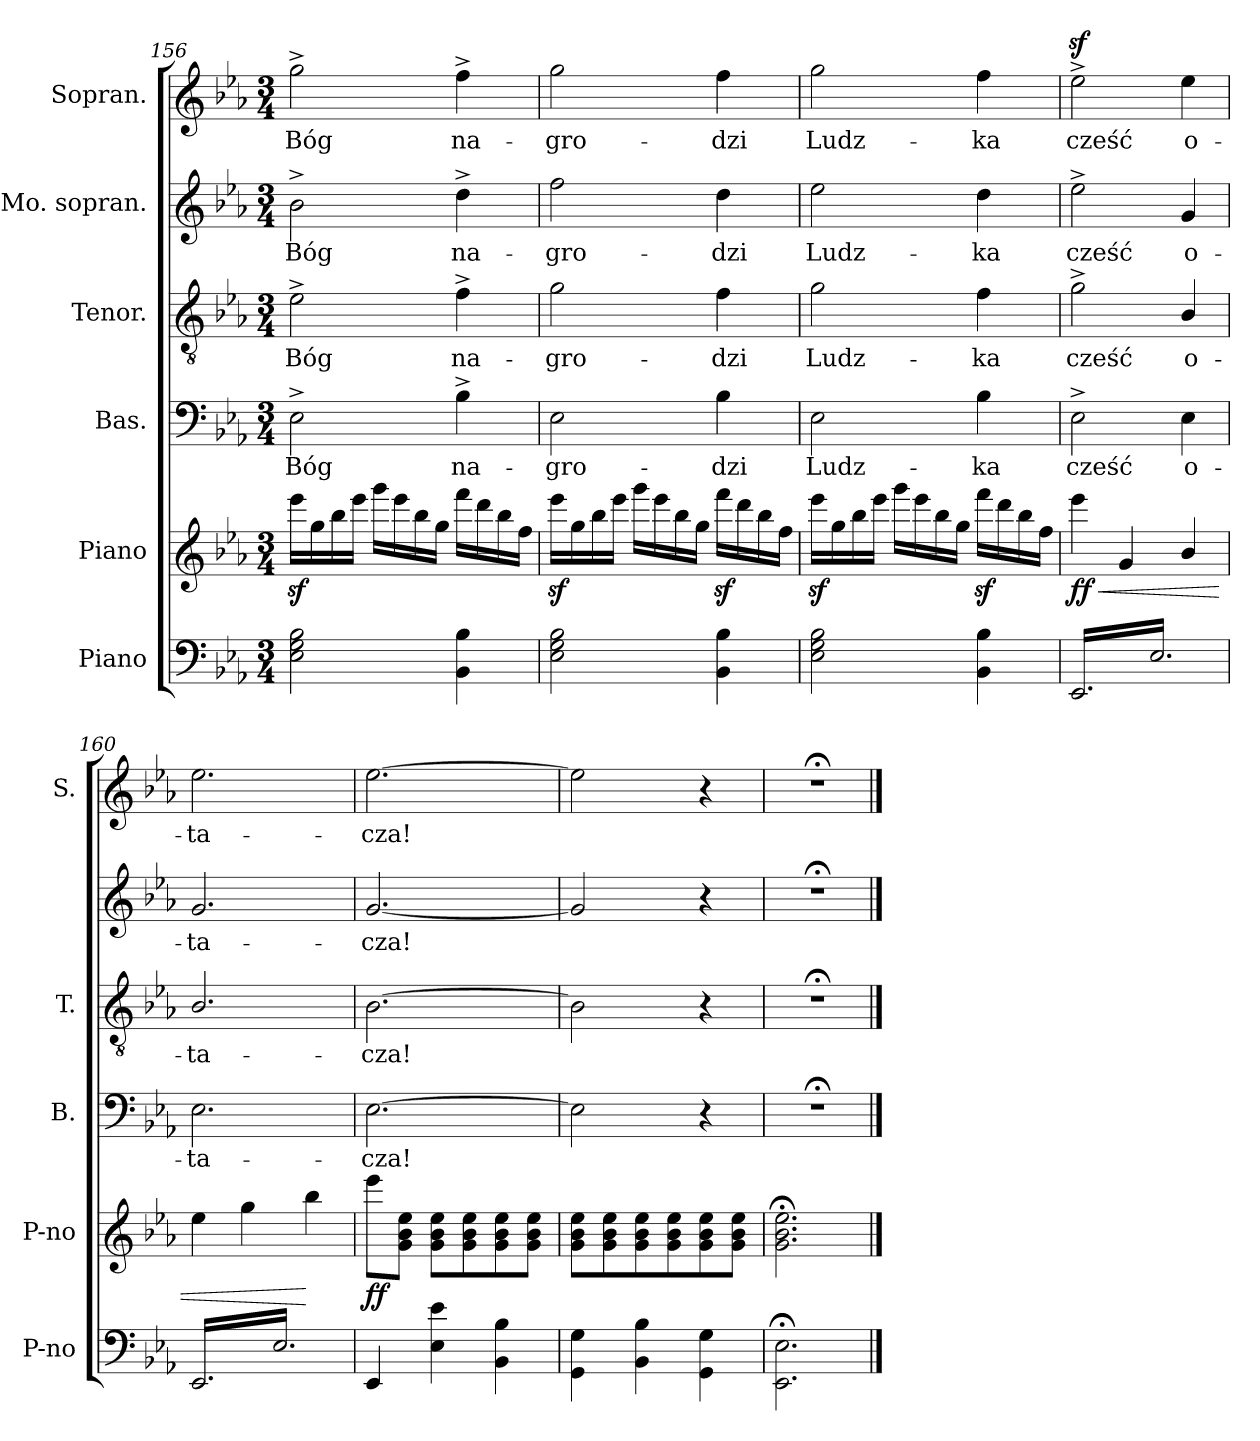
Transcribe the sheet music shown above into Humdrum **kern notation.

**kern	**kern	**dynam	**kern	**text	**kern	**text	**kern	**text	**kern	**text
*part6	*part5	*part5	*part4	*part4	*part3	*part3	*part2	*part2	*part1	*part1
*staff6	*staff5	*staff5	*staff4	*staff4	*staff3	*staff3	*staff2	*staff2	*staff1	*staff1
*I"Piano	*I"Piano	*	*I"Bas.	*	*I"Tenor.	*	*I"Mo. sopran.	*	*I"Sopran.	*
*I'P-no	*I'P-no	*	*I'B.	*	*I'T.	*	*	*	*I'S.	*
*clefF4	*clefG2	*	*clefF4	*	*clefGv2	*	*clefG2	*	*clefG2	*
*k[b-e-a-]	*k[b-e-a-]	*	*k[b-e-a-]	*	*k[b-e-a-]	*	*k[b-e-a-]	*	*k[b-e-a-]	*
*E-:	*E-:	*	*E-:	*	*E-:	*	*E-:	*	*E-:	*
*M3/4	*M3/4	*	*M3/4	*	*M3/4	*	*M3/4	*	*M3/4	*
=156	=156	=156	=156	=156	=156	=156	=156	=156	=156	=156
2E-\ 2G\ 2B-\	16eee-z\LL	.	2E-^\	Bóg	2e-^\	Bóg	2b-^\	Bóg	2gg^\	Bóg
.	16gg\	.	.	.	.	.	.	.	.	.
.	16bb-\	.	.	.	.	.	.	.	.	.
.	16eee-\JJ	.	.	.	.	.	.	.	.	.
.	16ggg\LL	.	.	.	.	.	.	.	.	.
.	16eee-\	.	.	.	.	.	.	.	.	.
.	16bb-\	.	.	.	.	.	.	.	.	.
.	16gg\JJ	.	.	.	.	.	.	.	.	.
4BB-\ 4B-\	16fff\LL	.	4B-^\	na-	4f^\	na-	4dd^\	na-	4ff^\	na-
.	16ddd\	.	.	.	.	.	.	.	.	.
.	16bb-\	.	.	.	.	.	.	.	.	.
.	16ff\JJ	.	.	.	.	.	.	.	.	.
=157	=157	=157	=157	=157	=157	=157	=157	=157	=157	=157
2E-\ 2G\ 2B-\	16eee-z\LL	.	2E-\	-gro-	2g\	-gro-	2ff\	-gro-	2gg\	-gro-
.	16gg\	.	.	.	.	.	.	.	.	.
.	16bb-\	.	.	.	.	.	.	.	.	.
.	16eee-\JJ	.	.	.	.	.	.	.	.	.
.	16ggg\LL	.	.	.	.	.	.	.	.	.
.	16eee-\	.	.	.	.	.	.	.	.	.
.	16bb-\	.	.	.	.	.	.	.	.	.
.	16gg\JJ	.	.	.	.	.	.	.	.	.
4BB-\ 4B-\	16fffz\LL	.	4B-\	-dzi	4f\	-dzi	4dd\	-dzi	4ff\	-dzi
.	16ddd\	.	.	.	.	.	.	.	.	.
.	16bb-\	.	.	.	.	.	.	.	.	.
.	16ff\JJ	.	.	.	.	.	.	.	.	.
=158	=158	=158	=158	=158	=158	=158	=158	=158	=158	=158
2E-\ 2G\ 2B-\	16eee-z\LL	.	2E-\	Ludz-	2g\	Ludz-	2ee-\	Ludz-	2gg\	Ludz-
.	16gg\	.	.	.	.	.	.	.	.	.
.	16bb-\	.	.	.	.	.	.	.	.	.
.	16eee-\JJ	.	.	.	.	.	.	.	.	.
.	16ggg\LL	.	.	.	.	.	.	.	.	.
.	16eee-\	.	.	.	.	.	.	.	.	.
.	16bb-\	.	.	.	.	.	.	.	.	.
.	16gg\JJ	.	.	.	.	.	.	.	.	.
4BB-\ 4B-\	16fffz\LL	.	4B-\	-ka	4f\	-ka	4dd\	-ka	4ff\	-ka
.	16ddd\	.	.	.	.	.	.	.	.	.
.	16bb-\	.	.	.	.	.	.	.	.	.
.	16ff\JJ	.	.	.	.	.	.	.	.	.
=159	=159	=159	=159	=159	=159	=159	=159	=159	=159	=159
!	!	!LO:HP:b	!	!	!	!	!	!	!	!
*tremolo	*	*	*	*	*	*	*	*	*	*
16EE-/LL	4eee-\	< ff	2E-^\	cześć	2g^\	cześć	2ee-^\	cześć	2ee-z>^\	cześć
16E-/	.	.	.	.	.	.	.	.	.	.
16EE-/	.	.	.	.	.	.	.	.	.	.
16E-/	.	.	.	.	.	.	.	.	.	.
16EE-/	4g/	.	.	.	.	.	.	.	.	.
16E-/	.	.	.	.	.	.	.	.	.	.
16EE-/	.	.	.	.	.	.	.	.	.	.
16E-/	.	.	.	.	.	.	.	.	.	.
16EE-/	4b-/	.	4E-\	o-	4B-/	o-	4g/	o-	4ee-\	o-
16E-/	.	.	.	.	.	.	.	.	.	.
16EE-/	.	.	.	.	.	.	.	.	.	.
16E-/JJ	.	.	.	.	.	.	.	.	.	.
=160	=160	=160	=160	=160	=160	=160	=160	=160	=160	=160
16EE-/LL	4ee-\	.	2.E-\	-ta-	2.B-/	-ta-	2.g/	-ta-	2.ee-\	-ta-
16E-/	.	.	.	.	.	.	.	.	.	.
16EE-/	.	.	.	.	.	.	.	.	.	.
16E-/	.	.	.	.	.	.	.	.	.	.
16EE-/	4gg\	.	.	.	.	.	.	.	.	.
16E-/	.	.	.	.	.	.	.	.	.	.
16EE-/	.	.	.	.	.	.	.	.	.	.
16E-/	.	.	.	.	.	.	.	.	.	.
16EE-/	4bb-\	[	.	.	.	.	.	.	.	.
16E-/	.	.	.	.	.	.	.	.	.	.
16EE-/	.	.	.	.	.	.	.	.	.	.
16E-/JJ	.	.	.	.	.	.	.	.	.	.
*Xtremolo	*	*	*	*	*	*	*	*	*	*
=161	=161	=161	=161	=161	=161	=161	=161	=161	=161	=161
4EE-/	8eee-\L	ff	[2.E-\	-cza!	[2.B-\	-cza!	[2.g/	-cza!	[2.ee-\	-cza!
.	.	.	.	.	.	.	.	.	.	.
.	8g\ 8b-\ 8ee-\J	.	.	.	.	.	.	.	.	.
.	.	.	.	.	.	.	.	.	.	.
4E-\ 4e-\	8g\ 8b-\ 8ee-\L	.	.	.	.	.	.	.	.	.
.	.	.	.	.	.	.	.	.	.	.
.	8g\ 8b-\ 8ee-\	.	.	.	.	.	.	.	.	.
4BB-\ 4B-\	8g\ 8b-\ 8ee-\	.	.	.	.	.	.	.	.	.
.	8g\ 8b-\ 8ee-\J	.	.	.	.	.	.	.	.	.
=162	=162	=162	=162	=162	=162	=162	=162	=162	=162	=162
4GG\ 4G\	8g\ 8b-\ 8ee-\L	.	2E-\]	.	2B-\]	.	2g/]	.	2ee-\]	.
.	8g\ 8b-\ 8ee-\	.	.	.	.	.	.	.	.	.
4BB-\ 4B-\	8g\ 8b-\ 8ee-\	.	.	.	.	.	.	.	.	.
.	8g\ 8b-\ 8ee-\	.	.	.	.	.	.	.	.	.
4GG\ 4G\	8g\ 8b-\ 8ee-\	.	4r	.	4r	.	4r	.	4r	.
.	8g\ 8b-\ 8ee-\J	.	.	.	.	.	.	.	.	.
=163	=163	=163	=163	=163	=163	=163	=163	=163	=163	=163
2.EE-;<\ 2.E-;<\	2.g;<\ 2.b-;<\ 2.ee-;<\	.	2.r;<	.	2.r;<	.	2.r;<	.	2.r;<	.
==	==	==	==	==	==	==	==	==	==	==
*-	*-	*-	*-	*-	*-	*-	*-	*-	*-	*-
